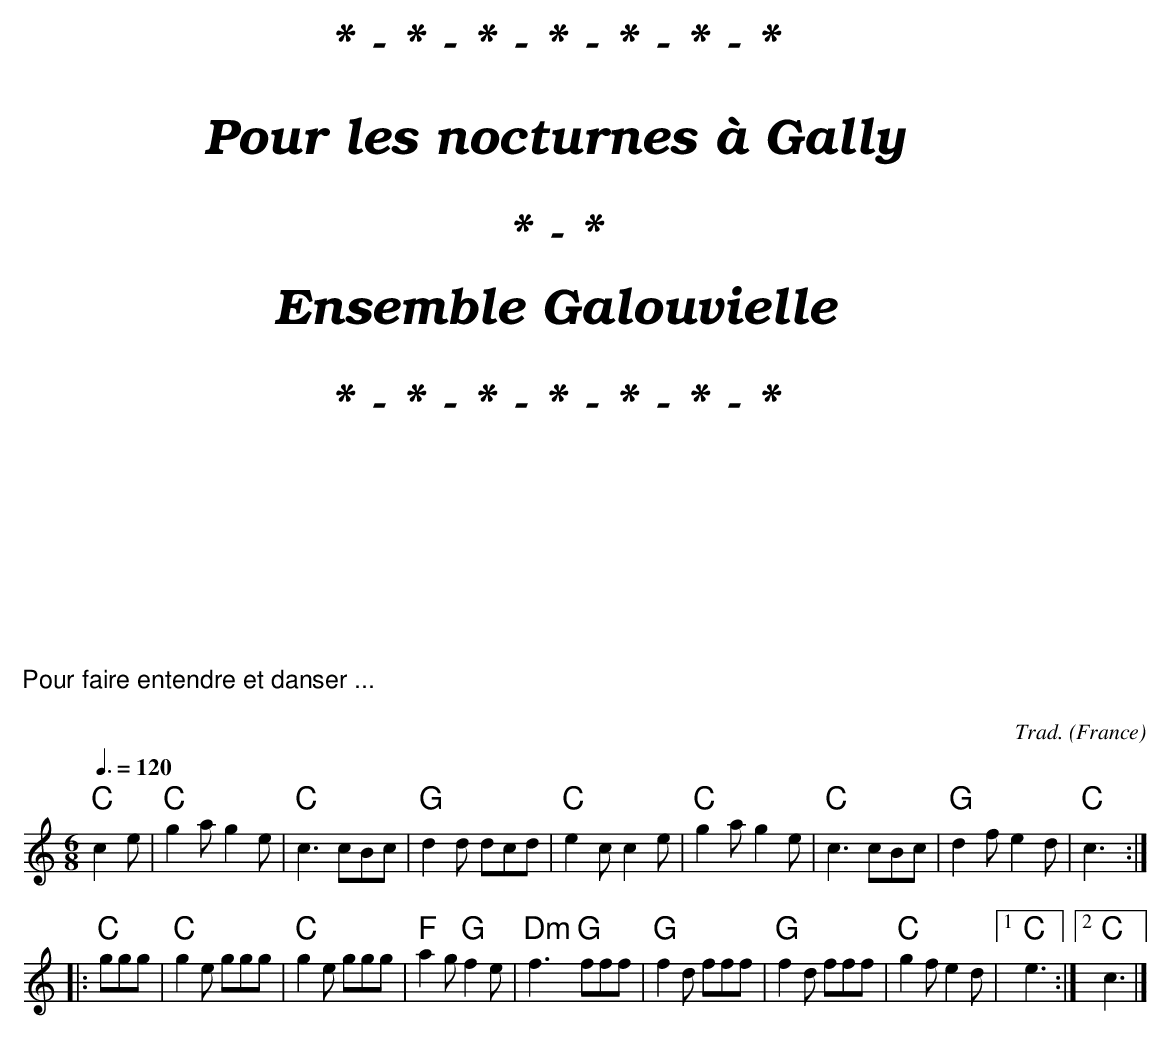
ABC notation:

X:1
T:Bougnettes, Les
O:France
C:Trad.
M:6/8
L:1/8
Q:3/8=120
K:C
"C"c2e | "C"g2a g2e | "C"c3 cBc | "G"d2d dcd | "C"e2c c2e | "C"g2a g2e | "C"c3 cBc | "G"d2f e2d |"C" c3::
"C"ggg | "C"g2e ggg | "C"g2e ggg | "F"a2g "G"f2e | "Dm"f3 "G"fff | "G"f2d fff | "G"f2d fff | "C"g2f e2d |1 "C"e3:|2 "C"c3|]
